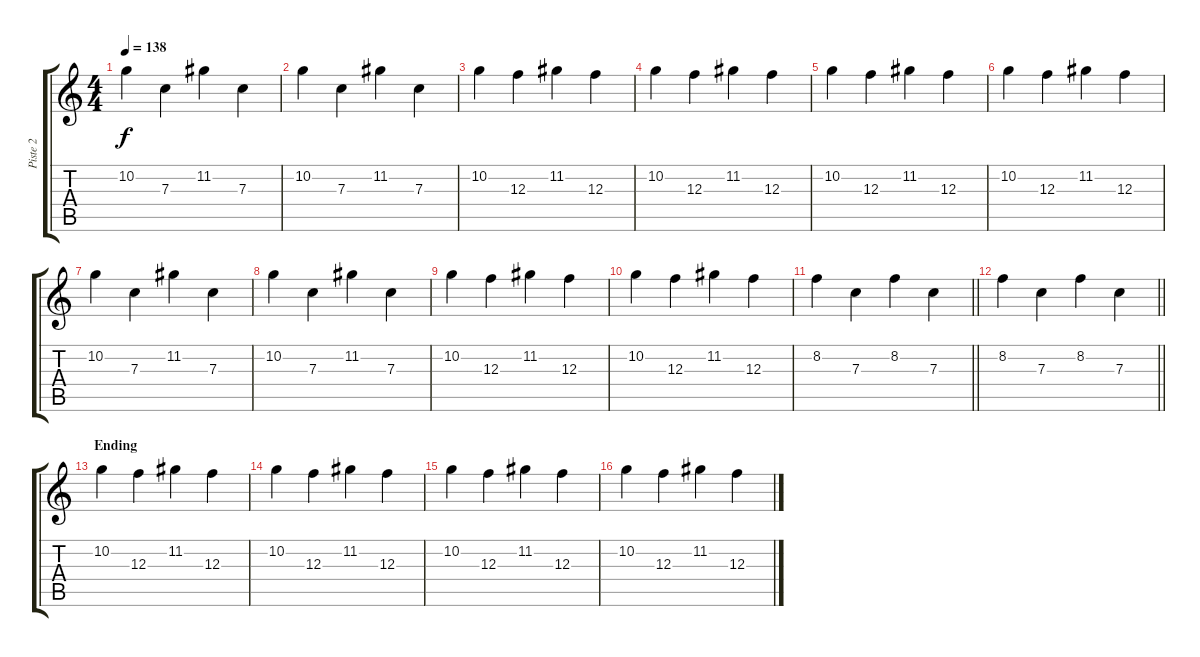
\track ("Piste 2" "Piste 2") {instrument distortionguitar}
\staff {score tabs}
\tuning (D4 A3 F3 C3 G2 C2) {hide}
\ts (4 4)
\tempo 138
\clef g2
\ks c
10.2.4{dy f} 7.3.4 11.2.4 7.3.4 |
10.2.4 7.3.4 11.2.4 7.3.4 |
10.2.4 12.3.4 11.2.4 12.3.4 |
10.2.4 12.3.4 11.2.4 12.3.4 |
10.2.4 12.3.4 11.2.4 12.3.4 |
10.2.4 12.3.4 11.2.4 12.3.4 |
10.2.4 7.3.4 11.2.4 7.3.4 |
10.2.4 7.3.4 11.2.4 7.3.4 |
10.2.4 12.3.4 11.2.4 12.3.4 |
10.2.4 12.3.4 11.2.4 12.3.4 |
\barLineRight lightlight
8.2.4 7.3.4 8.2.4 7.3.4 |
\barLineRight lightlight
8.2.4 7.3.4 8.2.4 7.3.4 |
\section ("" "Ending")
10.2.4 12.3.4 11.2.4 12.3.4 |
10.2.4 12.3.4 11.2.4 12.3.4 |
10.2.4 12.3.4 11.2.4 12.3.4 |
10.2.4 12.3.4 11.2.4 12.3.4
